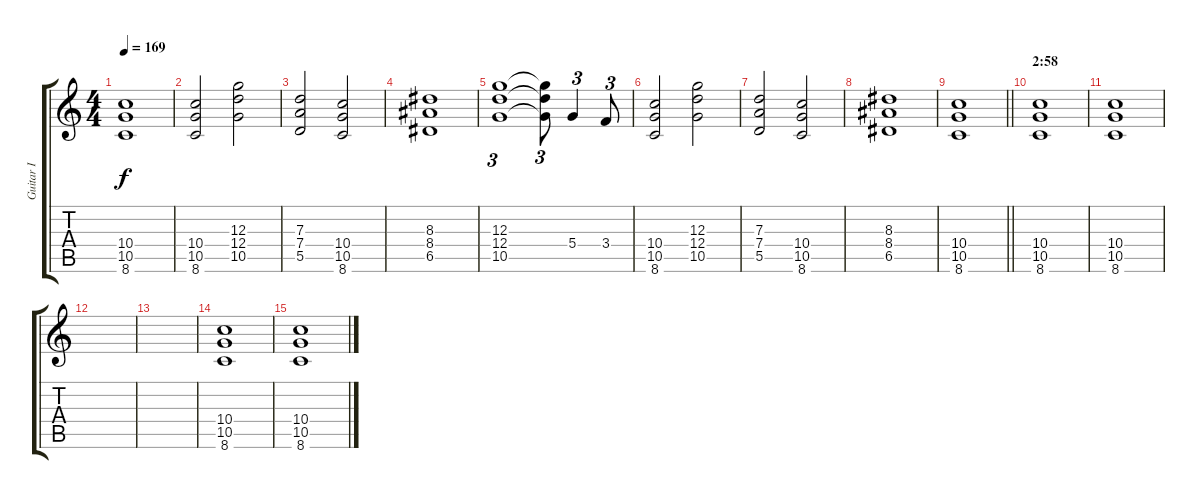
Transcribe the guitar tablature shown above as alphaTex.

\track ("Guitar I" "Guitar I") {instrument distortionguitar}
\staff {score tabs}
\tuning (E4 B3 G3 D3 A2 E2) {hide}
\ts (4 4)
\tempo 169
\clef g2
\ks c
(10.4 10.5 8.6).1{dy f} |
(10.4 10.5 8.6).2 (12.3 12.4 10.5).2 |
(7.3 7.4 5.5).2 (10.4 10.5 8.6).2 |
(8.3 8.4 6.5).1 |
(12.3 12.4 10.5).1{tu (3 2)} (12.3{t} 12.4{t} 10.5{t}).8{tu (3 2)} 5.4.4{tu (3 2)} 3.4.8{tu (3 2)} |
(10.4 10.5 8.6).2 (12.3 12.4 10.5).2 |
(7.3 7.4 5.5).2 (10.4 10.5 8.6).2 |
(8.3 8.4 6.5).1 |
\barLineRight lightlight
(10.4 10.5 8.6).1 |
\section ("" "2:58")
(10.4 10.5 8.6).1{volume 2} |
(10.4 10.5 8.6).1 |
|
|
(10.4 10.5 8.6).1{volume 2} |
(10.4 10.5 8.6).1
